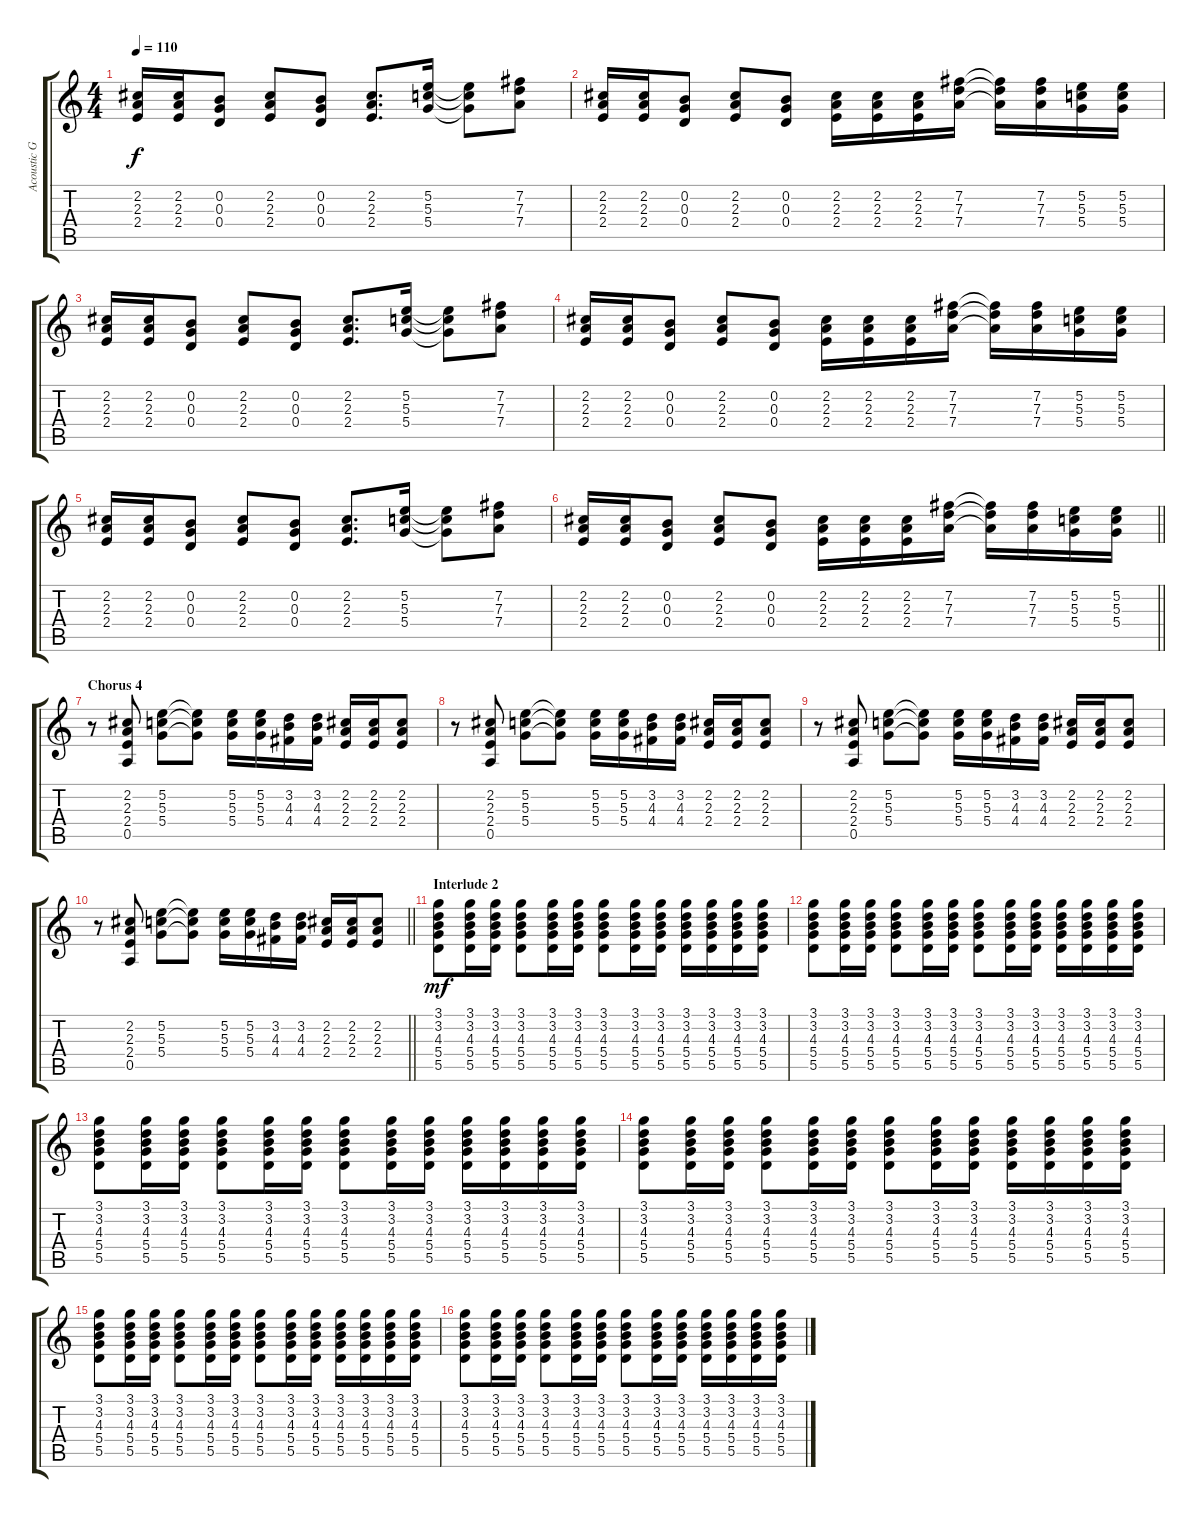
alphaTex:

\track ("Acoustic Guitar 2" "Acoustic G") {instrument acousticguitarnylon}
\staff {score tabs}
\tuning (E4 B3 G3 D3 A2 E2) {hide}
\ts (4 4)
\tempo 110
\clef g2
\ks c
(2.2 2.3 2.4).16{dy f} (2.2 2.3 2.4).16 (0.2 0.3 0.4).8 (2.2 2.3 2.4).8 (0.2 0.3 0.4).8 (2.2 2.3 2.4).8{d} (5.2 5.3 5.4).16 (5.2{t} 5.3{t} 5.4{t}).8 (7.2 7.3 7.4).8 |
(2.2 2.3 2.4).16 (2.2 2.3 2.4).16 (0.2 0.3 0.4).8 (2.2 2.3 2.4).8 (0.2 0.3 0.4).8 (2.2 2.3 2.4).16 (2.2 2.3 2.4).16 (2.2 2.3 2.4).16 (7.2 7.3 7.4).16 (7.2{t} 7.3{t} 7.4{t}).16 (7.2 7.3 7.4).16 (5.2 5.3 5.4).16 (5.2 5.3 5.4).16 |
(2.2 2.3 2.4).16 (2.2 2.3 2.4).16 (0.2 0.3 0.4).8 (2.2 2.3 2.4).8 (0.2 0.3 0.4).8 (2.2 2.3 2.4).8{d} (5.2 5.3 5.4).16 (5.2{t} 5.3{t} 5.4{t}).8 (7.2 7.3 7.4).8 |
(2.2 2.3 2.4).16 (2.2 2.3 2.4).16 (0.2 0.3 0.4).8 (2.2 2.3 2.4).8 (0.2 0.3 0.4).8 (2.2 2.3 2.4).16 (2.2 2.3 2.4).16 (2.2 2.3 2.4).16 (7.2 7.3 7.4).16 (7.2{t} 7.3{t} 7.4{t}).16 (7.2 7.3 7.4).16 (5.2 5.3 5.4).16 (5.2 5.3 5.4).16 |
(2.2 2.3 2.4).16 (2.2 2.3 2.4).16 (0.2 0.3 0.4).8 (2.2 2.3 2.4).8 (0.2 0.3 0.4).8 (2.2 2.3 2.4).8{d} (5.2 5.3 5.4).16 (5.2{t} 5.3{t} 5.4{t}).8 (7.2 7.3 7.4).8 |
\barLineRight lightlight
(2.2 2.3 2.4).16 (2.2 2.3 2.4).16 (0.2 0.3 0.4).8 (2.2 2.3 2.4).8 (0.2 0.3 0.4).8 (2.2 2.3 2.4).16 (2.2 2.3 2.4).16 (2.2 2.3 2.4).16 (7.2 7.3 7.4).16 (7.2{t} 7.3{t} 7.4{t}).16 (7.2 7.3 7.4).16 (5.2 5.3 5.4).16 (5.2 5.3 5.4).16 |
\section ("" "Chorus 4")
r.8 (2.2 2.3 2.4 0.5).8 (5.2 5.3 5.4).8 (5.2{t} 5.3{t} 5.4{t}).8 (5.2 5.3 5.4).16 (5.2 5.3 5.4).16 (3.2 4.3 4.4).16 (3.2 4.3 4.4).16 (2.2 2.3 2.4).16 (2.2 2.3 2.4).16 (2.2 2.3 2.4).8 |
r.8 (2.2 2.3 2.4 0.5).8 (5.2 5.3 5.4).8 (5.2{t} 5.3{t} 5.4{t}).8 (5.2 5.3 5.4).16 (5.2 5.3 5.4).16 (3.2 4.3 4.4).16 (3.2 4.3 4.4).16 (2.2 2.3 2.4).16 (2.2 2.3 2.4).16 (2.2 2.3 2.4).8 |
r.8 (2.2 2.3 2.4 0.5).8 (5.2 5.3 5.4).8 (5.2{t} 5.3{t} 5.4{t}).8 (5.2 5.3 5.4).16 (5.2 5.3 5.4).16 (3.2 4.3 4.4).16 (3.2 4.3 4.4).16 (2.2 2.3 2.4).16 (2.2 2.3 2.4).16 (2.2 2.3 2.4).8 |
\barLineRight lightlight
r.8 (2.2 2.3 2.4 0.5).8 (5.2 5.3 5.4).8 (5.2{t} 5.3{t} 5.4{t}).8 (5.2 5.3 5.4).16 (5.2 5.3 5.4).16 (3.2 4.3 4.4).16 (3.2 4.3 4.4).16 (2.2 2.3 2.4).16 (2.2 2.3 2.4).16 (2.2 2.3 2.4).8 |
\section ("" "Interlude 2")
(3.1 3.2 4.3 5.4 5.5).8{dy mf} (3.1 3.2 4.3 5.4 5.5).16 (3.1 3.2 4.3 5.4 5.5).16 (3.1 3.2 4.3 5.4 5.5).8 (3.1 3.2 4.3 5.4 5.5).16 (3.1 3.2 4.3 5.4 5.5).16 (3.1 3.2 4.3 5.4 5.5).8 (3.1 3.2 4.3 5.4 5.5).16 (3.1 3.2 4.3 5.4 5.5).16 (3.1 3.2 4.3 5.4 5.5).16 (3.1 3.2 4.3 5.4 5.5).16 (3.1 3.2 4.3 5.4 5.5).16 (3.1 3.2 4.3 5.4 5.5).16 |
(3.1 3.2 4.3 5.4 5.5).8 (3.1 3.2 4.3 5.4 5.5).16 (3.1 3.2 4.3 5.4 5.5).16 (3.1 3.2 4.3 5.4 5.5).8 (3.1 3.2 4.3 5.4 5.5).16 (3.1 3.2 4.3 5.4 5.5).16 (3.1 3.2 4.3 5.4 5.5).8 (3.1 3.2 4.3 5.4 5.5).16 (3.1 3.2 4.3 5.4 5.5).16 (3.1 3.2 4.3 5.4 5.5).16 (3.1 3.2 4.3 5.4 5.5).16 (3.1 3.2 4.3 5.4 5.5).16 (3.1 3.2 4.3 5.4 5.5).16 |
(3.1 3.2 4.3 5.4 5.5).8 (3.1 3.2 4.3 5.4 5.5).16 (3.1 3.2 4.3 5.4 5.5).16 (3.1 3.2 4.3 5.4 5.5).8 (3.1 3.2 4.3 5.4 5.5).16 (3.1 3.2 4.3 5.4 5.5).16 (3.1 3.2 4.3 5.4 5.5).8 (3.1 3.2 4.3 5.4 5.5).16 (3.1 3.2 4.3 5.4 5.5).16 (3.1 3.2 4.3 5.4 5.5).16 (3.1 3.2 4.3 5.4 5.5).16 (3.1 3.2 4.3 5.4 5.5).16 (3.1 3.2 4.3 5.4 5.5).16 |
(3.1 3.2 4.3 5.4 5.5).8 (3.1 3.2 4.3 5.4 5.5).16 (3.1 3.2 4.3 5.4 5.5).16 (3.1 3.2 4.3 5.4 5.5).8 (3.1 3.2 4.3 5.4 5.5).16 (3.1 3.2 4.3 5.4 5.5).16 (3.1 3.2 4.3 5.4 5.5).8 (3.1 3.2 4.3 5.4 5.5).16 (3.1 3.2 4.3 5.4 5.5).16 (3.1 3.2 4.3 5.4 5.5).16 (3.1 3.2 4.3 5.4 5.5).16 (3.1 3.2 4.3 5.4 5.5).16 (3.1 3.2 4.3 5.4 5.5).16 |
(3.1 3.2 4.3 5.4 5.5).8 (3.1 3.2 4.3 5.4 5.5).16 (3.1 3.2 4.3 5.4 5.5).16 (3.1 3.2 4.3 5.4 5.5).8 (3.1 3.2 4.3 5.4 5.5).16 (3.1 3.2 4.3 5.4 5.5).16 (3.1 3.2 4.3 5.4 5.5).8 (3.1 3.2 4.3 5.4 5.5).16 (3.1 3.2 4.3 5.4 5.5).16 (3.1 3.2 4.3 5.4 5.5).16 (3.1 3.2 4.3 5.4 5.5).16 (3.1 3.2 4.3 5.4 5.5).16 (3.1 3.2 4.3 5.4 5.5).16 |
(3.1 3.2 4.3 5.4 5.5).8 (3.1 3.2 4.3 5.4 5.5).16 (3.1 3.2 4.3 5.4 5.5).16 (3.1 3.2 4.3 5.4 5.5).8 (3.1 3.2 4.3 5.4 5.5).16 (3.1 3.2 4.3 5.4 5.5).16 (3.1 3.2 4.3 5.4 5.5).8 (3.1 3.2 4.3 5.4 5.5).16 (3.1 3.2 4.3 5.4 5.5).16 (3.1 3.2 4.3 5.4 5.5).16 (3.1 3.2 4.3 5.4 5.5).16 (3.1 3.2 4.3 5.4 5.5).16 (3.1 3.2 4.3 5.4 5.5).16
